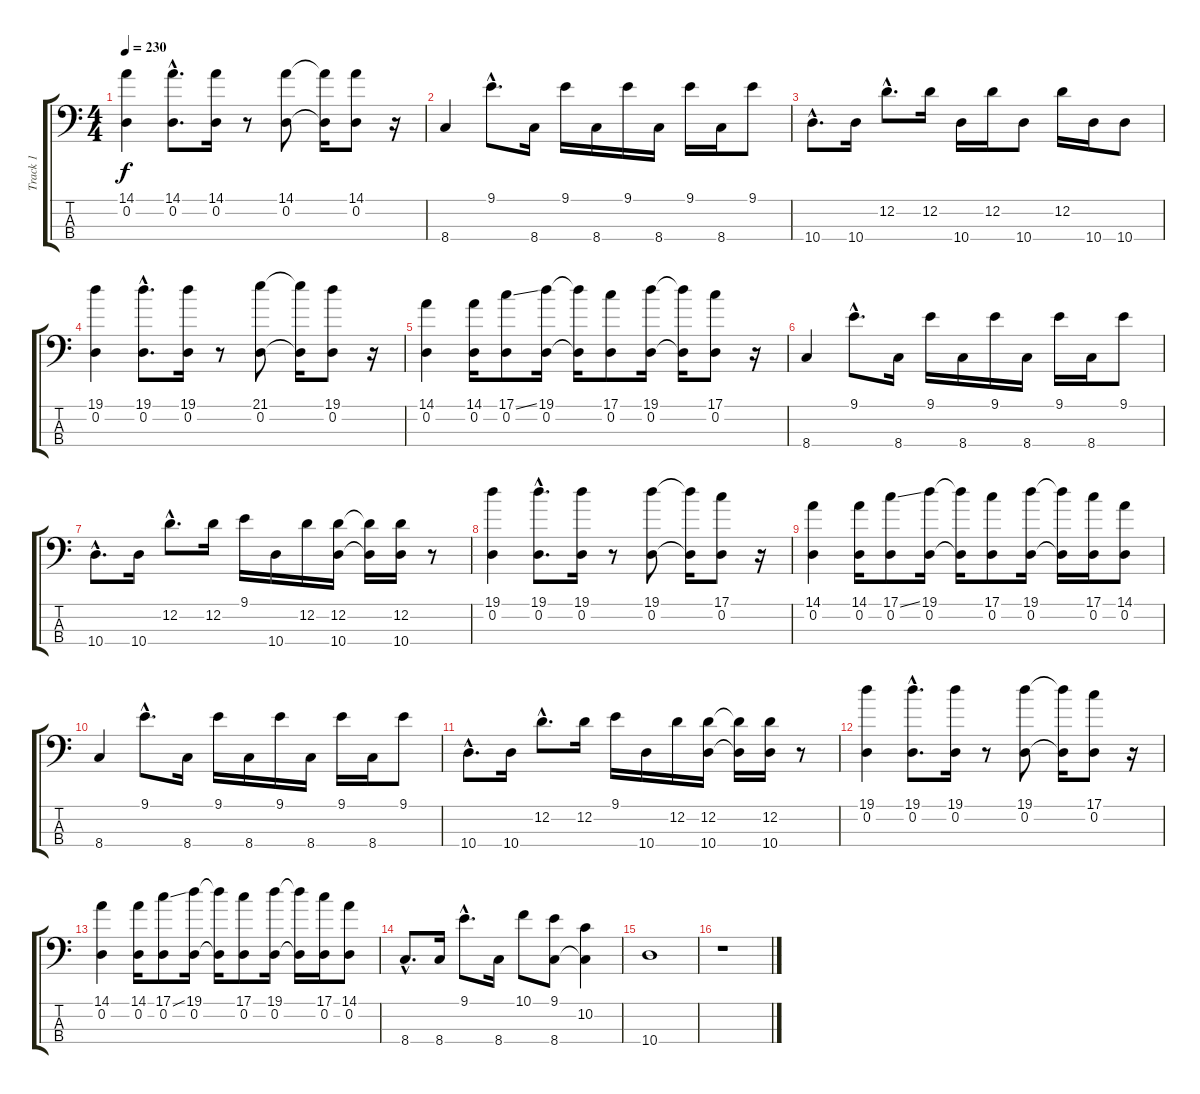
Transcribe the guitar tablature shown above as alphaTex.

\track ("Track 1" "Track 1") {instrument slapbass1}
\staff {score tabs}
\tuning (G2 D2 A1 E1) {hide}
\ts (4 4)
\tempo 230
\clef f4
\ks c
(14.1 0.2).4{dy f} (14.1{hac} 0.2{hac}).8{d} (14.1 0.2).16 r.8 (14.1 0.2).8 (14.1{t} 0.2{t}).16 (14.1 0.2).8 r.16 |
8.4.4 9.1{hac}.8{d} 8.4.16 9.1.16 8.4.16 9.1.16 8.4.16 9.1.16 8.4.16 9.1.8 |
10.4{hac}.8{d} 10.4.16 12.2{hac}.8{d} 12.2.16 10.4.16 12.2.16 10.4.8 12.2.16 10.4.16 10.4.8 |
(19.1 0.2).4 (19.1{hac} 0.2{hac}).8{d} (19.1 0.2).16 r.8 (21.1 0.2).8 (21.1{t} 0.2{t}).16 (19.1 0.2).8 r.16 |
(14.1 0.2).4 (14.1 0.2).16 (17.1{ss} 0.2).8 (19.1 0.2).16 (19.1{t} 0.2{t}).16 (17.1 0.2).8 (19.1 0.2).16 (19.1{t} 0.2{t}).16 (17.1 0.2).8 r.16 |
8.4.4 9.1{hac}.8{d} 8.4.16 9.1.16 8.4.16 9.1.16 8.4.16 9.1.16 8.4.16 9.1.8 |
10.4{hac}.8{d} 10.4.16 12.2{hac}.8{d} 12.2.16 9.1.16 10.4.16 12.2.16 (12.2 10.4).16 (12.2{t} 10.4{t}).16 (12.2 10.4).16 r.8 |
(19.1 0.2).4 (19.1{hac} 0.2{hac}).8{d} (19.1 0.2).16 r.8 (19.1 0.2).8 (19.1{t} 0.2{t}).16 (17.1 0.2).8 r.16 |
(14.1 0.2).4 (14.1 0.2).16 (17.1{ss} 0.2).8 (19.1 0.2).16 (19.1{t} 0.2{t}).16 (17.1 0.2).8 (19.1 0.2).16 (19.1{t} 0.2{t}).16 (17.1 0.2).16 (14.1 0.2).8 |
8.4.4 9.1{hac}.8{d} 8.4.16 9.1.16 8.4.16 9.1.16 8.4.16 9.1.16 8.4.16 9.1.8 |
10.4{hac}.8{d} 10.4.16 12.2{hac}.8{d} 12.2.16 9.1.16 10.4.16 12.2.16 (12.2 10.4).16 (12.2{t} 10.4{t}).16 (12.2 10.4).16 r.8 |
(19.1 0.2).4 (19.1{hac} 0.2{hac}).8{d} (19.1 0.2).16 r.8 (19.1 0.2).8 (19.1{t} 0.2{t}).16 (17.1 0.2).8 r.16 |
(14.1 0.2).4 (14.1 0.2).16 (17.1{ss} 0.2).8 (19.1 0.2).16 (19.1{t} 0.2{t}).16 (17.1 0.2).8 (19.1 0.2).16 (19.1{t} 0.2{t}).16 (17.1 0.2).16 (14.1 0.2).8 |
8.4{hac}.8{d} 8.4.16 9.1{hac}.8{d} 8.4.16 10.1.8 (9.1 8.4).8 (10.2 8.4{t}).4 |
10.4.1 |
r.1
